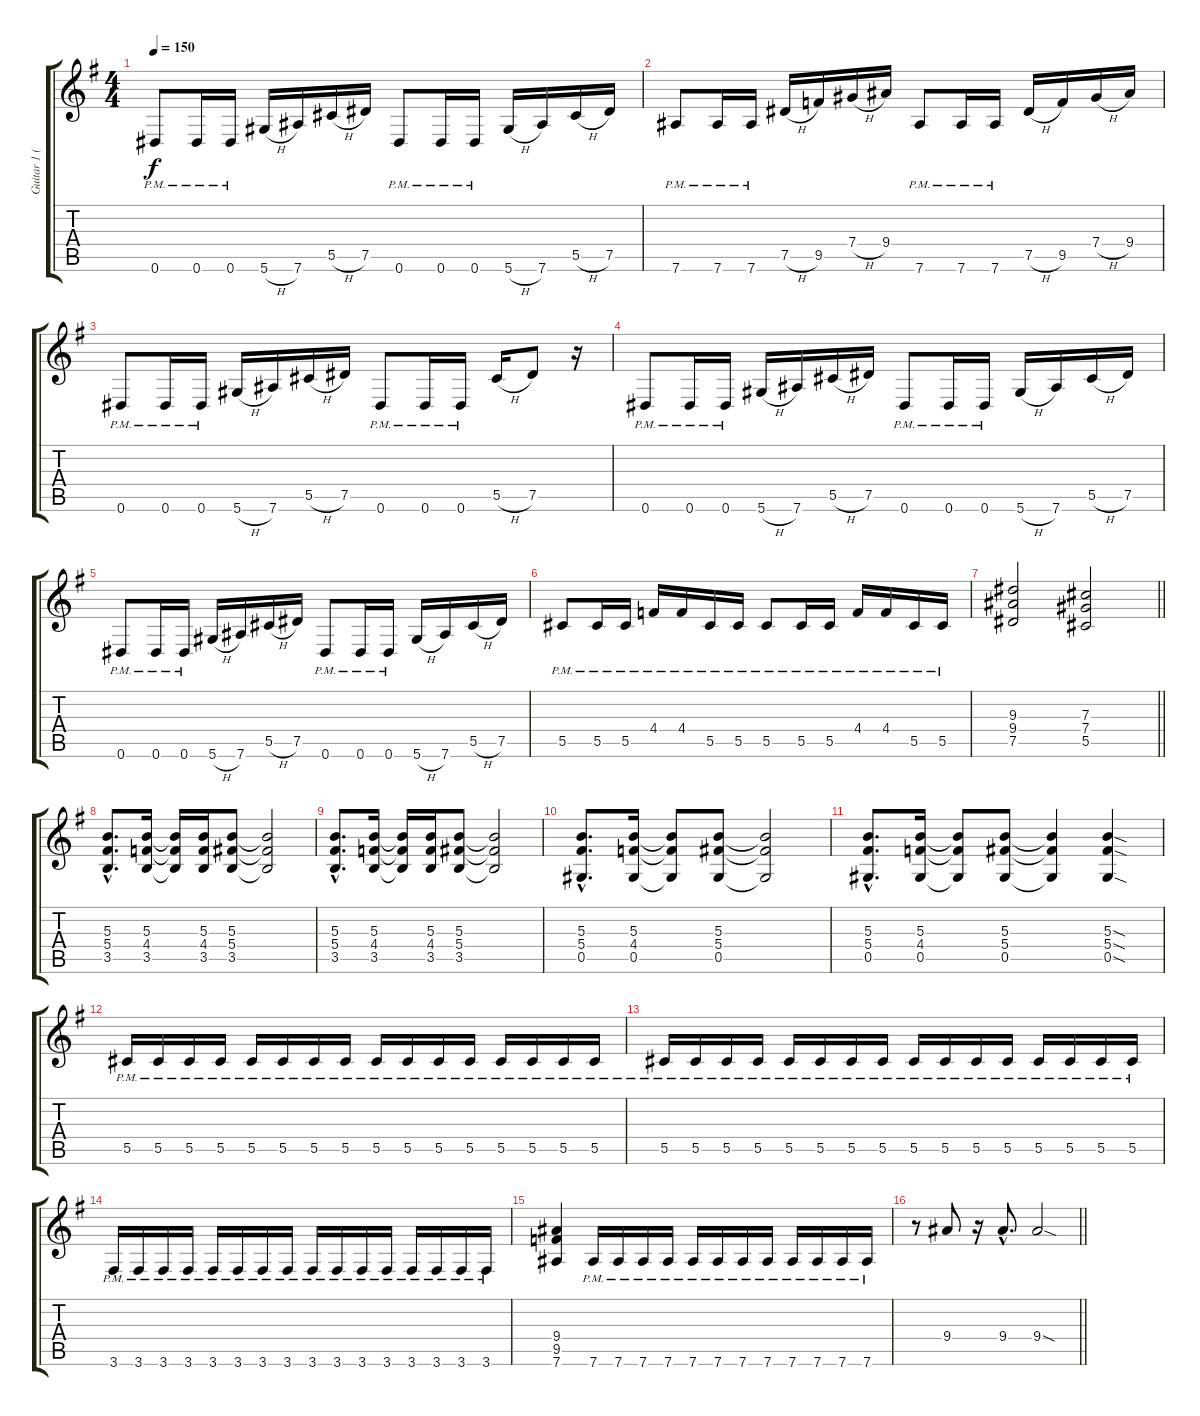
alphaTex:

\track ("Guitar 1 (SheJa)" "Guitar 1 (") {instrument distortionguitar}
\staff {score tabs}
\tuning (Eb4 Bb3 Gb3 Db3 Ab2 Eb2) {hide}
\ts (4 4)
\tempo 150
\clef g2
\ks g
0.6{pm}.8{dy f} 0.6{pm}.16 0.6{pm}.16 5.6{h}.16 7.6.16 5.5{h}.16 7.5.16 0.6{pm}.8 0.6{pm}.16 0.6{pm}.16 5.6{h}.16 7.6.16 5.5{h}.16 7.5.16 |
7.6{pm}.8 7.6{pm}.16 7.6{pm}.16 7.5{h}.16 9.5.16 7.4{h}.16 9.4.16 7.6{pm}.8 7.6{pm}.16 7.6{pm}.16 7.5{h}.16 9.5.16 7.4{h}.16 9.4.16 |
0.6{pm}.8 0.6{pm}.16 0.6{pm}.16 5.6{h}.16 7.6.16 5.5{h}.16 7.5.16 0.6{pm}.8 0.6{pm}.16 0.6{pm}.16 5.5{h}.16 7.5.8 r.16 |
0.6{pm}.8 0.6{pm}.16 0.6{pm}.16 5.6{h}.16 7.6.16 5.5{h}.16 7.5.16 0.6{pm}.8 0.6{pm}.16 0.6{pm}.16 5.6{h}.16 7.6.16 5.5{h}.16 7.5.16 |
0.6{pm}.8 0.6{pm}.16 0.6{pm}.16 5.6{h}.16 7.6.16 5.5{h}.16 7.5.16 0.6{pm}.8 0.6{pm}.16 0.6{pm}.16 5.6{h}.16 7.6.16 5.5{h}.16 7.5.16 |
5.5{pm}.8 5.5{pm}.16 5.5{pm}.16 4.4{pm}.16 4.4{pm}.16 5.5{pm}.16 5.5{pm}.16 5.5{pm}.8 5.5{pm}.16 5.5{pm}.16 4.4{pm}.16 4.4{pm}.16 5.5{pm}.16 5.5{pm}.16 |
\barLineRight lightlight
(9.3 9.4 7.5).2 (7.3 7.4 5.5).2 |
(5.3{hac} 5.4{hac} 3.5{hac}).8{d} (5.3 4.4 3.5).16 (5.3{t} 4.4{t} 3.5{t}).16 (5.3 4.4 3.5).16 (5.3 5.4 3.5).8 (5.3{t} 5.4{t} 3.5{t}).2 |
(5.3{hac} 5.4{hac} 3.5{hac}).8{d} (5.3 4.4 3.5).16 (5.3{t} 4.4{t} 3.5{t}).16 (5.3 4.4 3.5).16 (5.3 5.4 3.5).8 (5.3{t} 5.4{t} 3.5{t}).2 |
(5.3{hac} 5.4{hac} 0.5{hac}).8{d} (5.3 4.4 0.5).16 (5.3{t} 4.4{t} 0.5{t}).8 (5.3 5.4 0.5).8 (5.3{t} 5.4{t} 0.5{t}).2 |
(5.3{hac} 5.4{hac} 0.5{hac}).8{d} (5.3 4.4 0.5).16 (5.3{t} 4.4{t} 0.5{t}).8 (5.3 5.4 0.5).8 (5.3{t} 5.4{t} 0.5{t}).4 (5.3{sod} 5.4{sod} 0.5{sod}).4 |
5.5{pm}.16 5.5{pm}.16 5.5{pm}.16 5.5{pm}.16 5.5{pm}.16 5.5{pm}.16 5.5{pm}.16 5.5{pm}.16 5.5{pm}.16 5.5{pm}.16 5.5{pm}.16 5.5{pm}.16 5.5{pm}.16 5.5{pm}.16 5.5{pm}.16 5.5{pm}.16 |
5.5{pm}.16 5.5{pm}.16 5.5{pm}.16 5.5{pm}.16 5.5{pm}.16 5.5{pm}.16 5.5{pm}.16 5.5{pm}.16 5.5{pm}.16 5.5{pm}.16 5.5{pm}.16 5.5{pm}.16 5.5{pm}.16 5.5{pm}.16 5.5{pm}.16 5.5{pm}.16 |
3.6{pm}.16 3.6{pm}.16 3.6{pm}.16 3.6{pm}.16 3.6{pm}.16 3.6{pm}.16 3.6{pm}.16 3.6{pm}.16 3.6{pm}.16 3.6{pm}.16 3.6{pm}.16 3.6{pm}.16 3.6{pm}.16 3.6{pm}.16 3.6{pm}.16 3.6{pm}.16 |
(9.4 9.5 7.6).4 7.6{pm}.16 7.6{pm}.16 7.6{pm}.16 7.6{pm}.16 7.6{pm}.16 7.6{pm}.16 7.6{pm}.16 7.6{pm}.16 7.6{pm}.16 7.6{pm}.16 7.6{pm}.16 7.6{pm}.16 |
\barLineRight lightlight
r.8 9.4.8 r.16 9.4{hac}.8{d} 9.4{sod}.2
